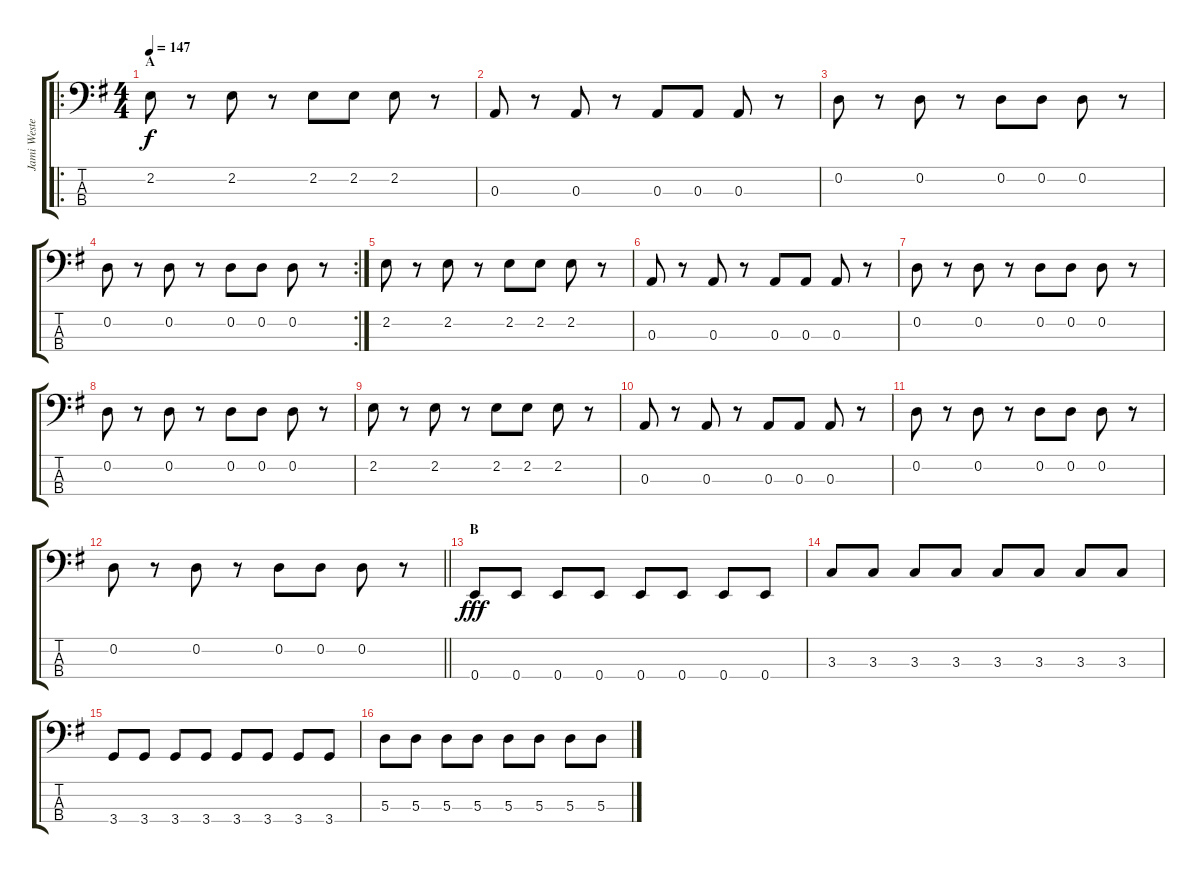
\track ("Jami Westergård" "Jami Weste") {instrument slapbass1}
\staff {score tabs}
\tuning (G2 D2 A1 E1) {hide}
\ro
\ts (4 4)
\section ("" "A")
\tempo 147
\clef f4
\ks eminor
2.2.8{dy f} r.8 2.2.8 r.8 2.2.8 2.2.8 2.2.8 r.8 |
0.3.8 r.8 0.3.8 r.8 0.3.8 0.3.8 0.3.8 r.8 |
0.2.8 r.8 0.2.8 r.8 0.2.8 0.2.8 0.2.8 r.8 |
\rc 2
0.2.8 r.8 0.2.8 r.8 0.2.8 0.2.8 0.2.8 r.8 |
2.2.8 r.8 2.2.8 r.8 2.2.8 2.2.8 2.2.8 r.8 |
0.3.8 r.8 0.3.8 r.8 0.3.8 0.3.8 0.3.8 r.8 |
0.2.8 r.8 0.2.8 r.8 0.2.8 0.2.8 0.2.8 r.8 |
0.2.8 r.8 0.2.8 r.8 0.2.8 0.2.8 0.2.8 r.8 |
2.2.8 r.8 2.2.8 r.8 2.2.8 2.2.8 2.2.8 r.8 |
0.3.8 r.8 0.3.8 r.8 0.3.8 0.3.8 0.3.8 r.8 |
0.2.8 r.8 0.2.8 r.8 0.2.8 0.2.8 0.2.8 r.8 |
\barLineRight lightlight
0.2.8 r.8 0.2.8 r.8 0.2.8 0.2.8 0.2.8 r.8 |
\section ("" "B")
0.4.8{dy fff} 0.4.8 0.4.8 0.4.8 0.4.8 0.4.8 0.4.8 0.4.8 |
3.3.8 3.3.8 3.3.8 3.3.8 3.3.8 3.3.8 3.3.8 3.3.8 |
3.4.8 3.4.8 3.4.8 3.4.8 3.4.8 3.4.8 3.4.8 3.4.8 |
5.3.8 5.3.8 5.3.8 5.3.8 5.3.8 5.3.8 5.3.8 5.3.8
